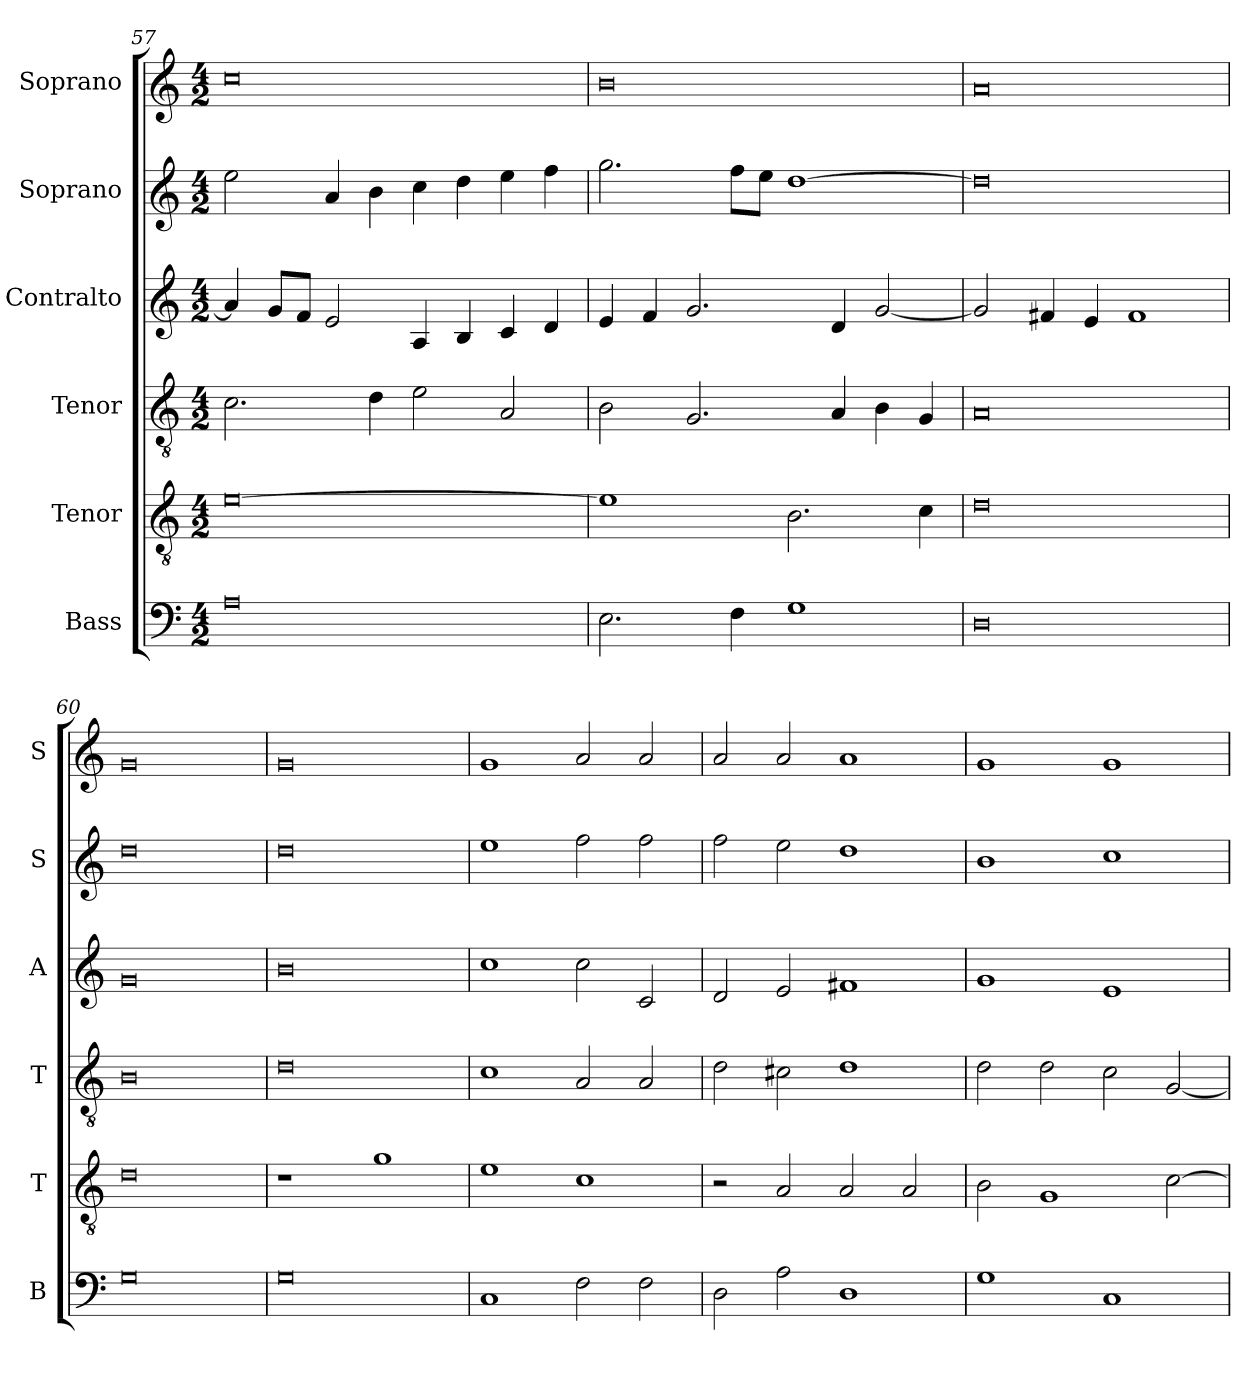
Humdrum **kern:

**kern	**kern	**kern	**kern	**kern	**kern
*part6	*part5	*part4	*part3	*part2	*part1
*staff6	*staff5	*staff4	*staff3	*staff2	*staff1
*I"Bass	*I"Tenor	*I"Tenor	*I"Contralto	*I"Soprano	*I"Soprano
*I'B	*I'T	*I'T	*I'A	*I'S	*I'S
*clefF4	*clefGv2	*clefGv2	*clefG2	*clefG2	*clefG2
*k[]	*k[]	*k[]	*k[]	*k[]	*k[]
*G:mix	*G:mix	*G:mix	*G:mix	*G:mix	*G:mix
*M4/2	*M4/2	*M4/2	*M4/2	*M4/2	*M4/2
=57	=57	=57	=57	=57	=57
0A	[0e	2.c	4a]	2ee	0cc
.	.	.	8g/L	.	.
.	.	.	8f/J	.	.
.	.	.	2e	4a	.
.	.	4d	.	4b	.
.	.	2e	4A	4cc	.
.	.	.	4B	4dd	.
.	.	2A	4c	4ee	.
.	.	.	4d	4ff	.
=58	=58	=58	=58	=58	=58
2.E	1e]	2B	4e	2.gg	0b
.	.	.	4f	.	.
.	.	2.G	2.g	.	.
4F	.	.	.	8ff\L	.
.	.	.	.	8ee\J	.
1G	2.B	.	.	[1dd	.
.	.	4A	4d	.	.
.	.	4B	[2g	.	.
.	4c	4G	.	.	.
=59	=59	=59	=59	=59	=59
0D	0d	0A	2g]	0dd]	0a
.	.	.	4f#X	.	.
.	.	.	4e	.	.
.	.	.	1f#	.	.
=60	=60	=60	=60	=60	=60
0G	0d	0B	0g	0dd	0g
=61	=61	=61	=61	=61	=61
0G	1r	0d	0b	0dd	0g
.	1g	.	.	.	.
=62	=62	=62	=62	=62	=62
1C	1e	1c	1cc	1ee	1g
2F	1c	2A	2cc	2ff	2a
2F	.	2A	2c	2ff	2a
=63	=63	=63	=63	=63	=63
2D	2r	2d	2d	2ff	2a
2A	2A	2c#X	2e	2ee	2a
1D	2A	1d	1f#X	1dd	1a
.	2A	.	.	.	.
=64	=64	=64	=64	=64	=64
1G	2B	2d	1g	1b	1g
.	1G	2d	.	.	.
1C	.	2c	1e	1cc	1g
.	[2c	[2G	.	.	.
=	=	=	=	=	=
*-	*-	*-	*-	*-	*-
